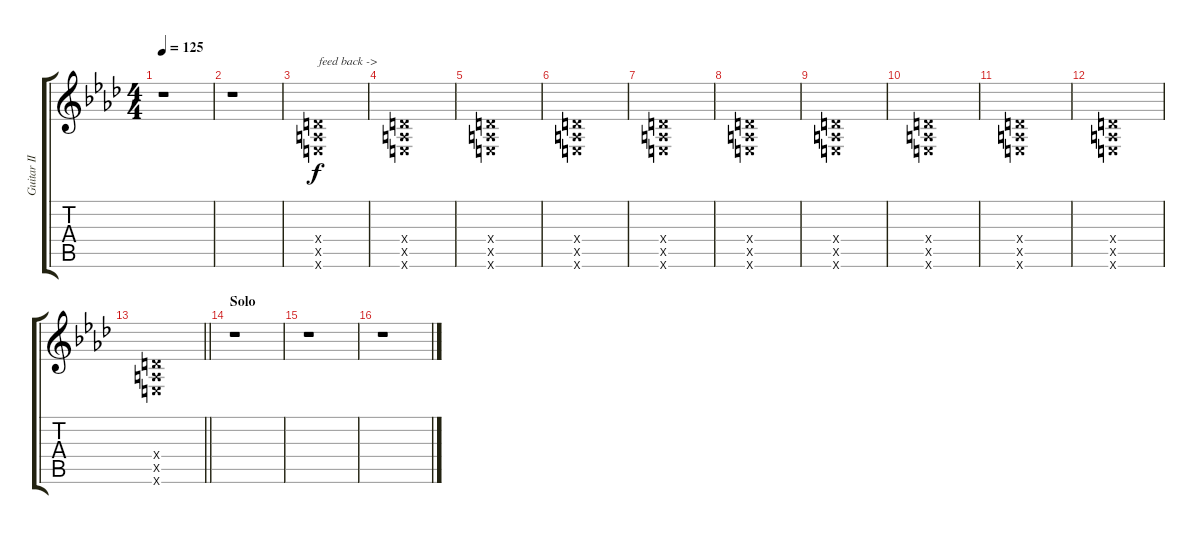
\track ("Guitar II" "Guitar II") {instrument overdrivenguitar}
\staff {score tabs}
\tuning (E4 B3 G3 D3 A2 E2) {hide}
\ts (4 4)
\tempo 125
\clef g2
\ks ab
r.1{dy f} |
r.1 |
(0.4{x} 0.5{x} 0.6{x}).1{txt "feed back ->"} |
(0.4{x} 0.5{x} 0.6{x}).1 |
(0.4{x} 0.5{x} 0.6{x}).1 |
(0.4{x} 0.5{x} 0.6{x}).1 |
(0.4{x} 0.5{x} 0.6{x}).1 |
(0.4{x} 0.5{x} 0.6{x}).1 |
(0.4{x} 0.5{x} 0.6{x}).1 |
(0.4{x} 0.5{x} 0.6{x}).1 |
(0.4{x} 0.5{x} 0.6{x}).1 |
(0.4{x} 0.5{x} 0.6{x}).1 |
\barLineRight lightlight
(0.4{x} 0.5{x} 0.6{x}).1 |
\section ("" "Solo")
r.1 |
r.1 |
r.1
